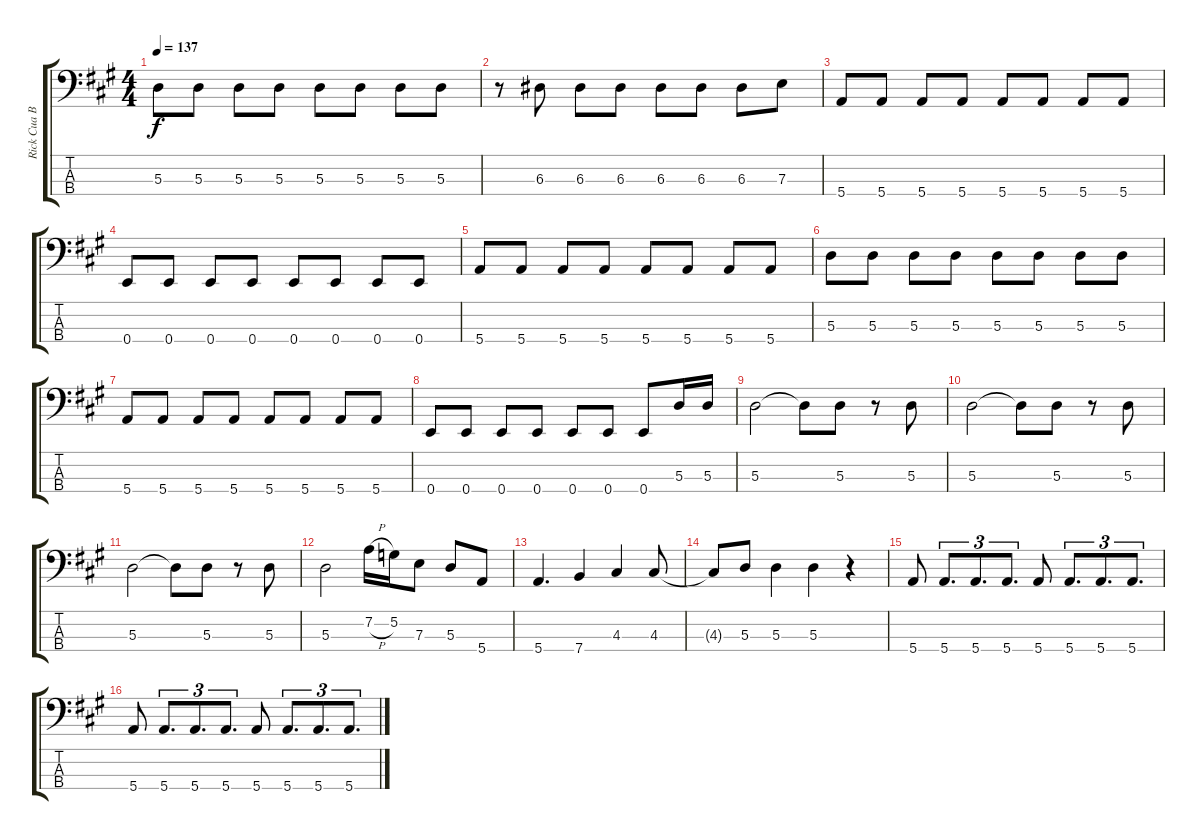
\track ("Rick Cua Bass" "Rick Cua B") {instrument electricbassfinger}
\staff {score tabs}
\tuning (G2 D2 A1 E1) {hide}
\ts (4 4)
\tempo 137
\clef f4
\ks a
5.3.8{dy f} 5.3.8 5.3.8 5.3.8 5.3.8 5.3.8 5.3.8 5.3.8 |
r.8 6.3.8 6.3.8 6.3.8 6.3.8 6.3.8 6.3.8 7.3.8 |
5.4.8 5.4.8 5.4.8 5.4.8 5.4.8 5.4.8 5.4.8 5.4.8 |
0.4.8 0.4.8 0.4.8 0.4.8 0.4.8 0.4.8 0.4.8 0.4.8 |
5.4.8 5.4.8 5.4.8 5.4.8 5.4.8 5.4.8 5.4.8 5.4.8 |
5.3.8 5.3.8 5.3.8 5.3.8 5.3.8 5.3.8 5.3.8 5.3.8 |
5.4.8 5.4.8 5.4.8 5.4.8 5.4.8 5.4.8 5.4.8 5.4.8 |
0.4.8 0.4.8 0.4.8 0.4.8 0.4.8 0.4.8 0.4.8 5.3.16 5.3.16 |
5.3.2 5.3{t}.8 5.3.8 r.8 5.3.8 |
5.3.2 5.3{t}.8 5.3.8 r.8 5.3.8 |
5.3.2 5.3{t}.8 5.3.8 r.8 5.3.8 |
5.3.2 7.2{h}.16 5.2.16 7.3.8 5.3.8 5.4.8 |
5.4.4{d} 7.4.4 4.3.4 4.3.8 |
4.3{t}.8 5.3.8 5.3.4 5.3.4 r.4 |
5.4.8 5.4.8{d tu (3 2)} 5.4.8{d tu (3 2)} 5.4.8{d tu (3 2)} 5.4.8 5.4.8{d tu (3 2)} 5.4.8{d tu (3 2)} 5.4.8{d tu (3 2)} |
5.4.8 5.4.8{d tu (3 2)} 5.4.8{d tu (3 2)} 5.4.8{d tu (3 2)} 5.4.8 5.4.8{d tu (3 2)} 5.4.8{d tu (3 2)} 5.4.8{d tu (3 2)}
